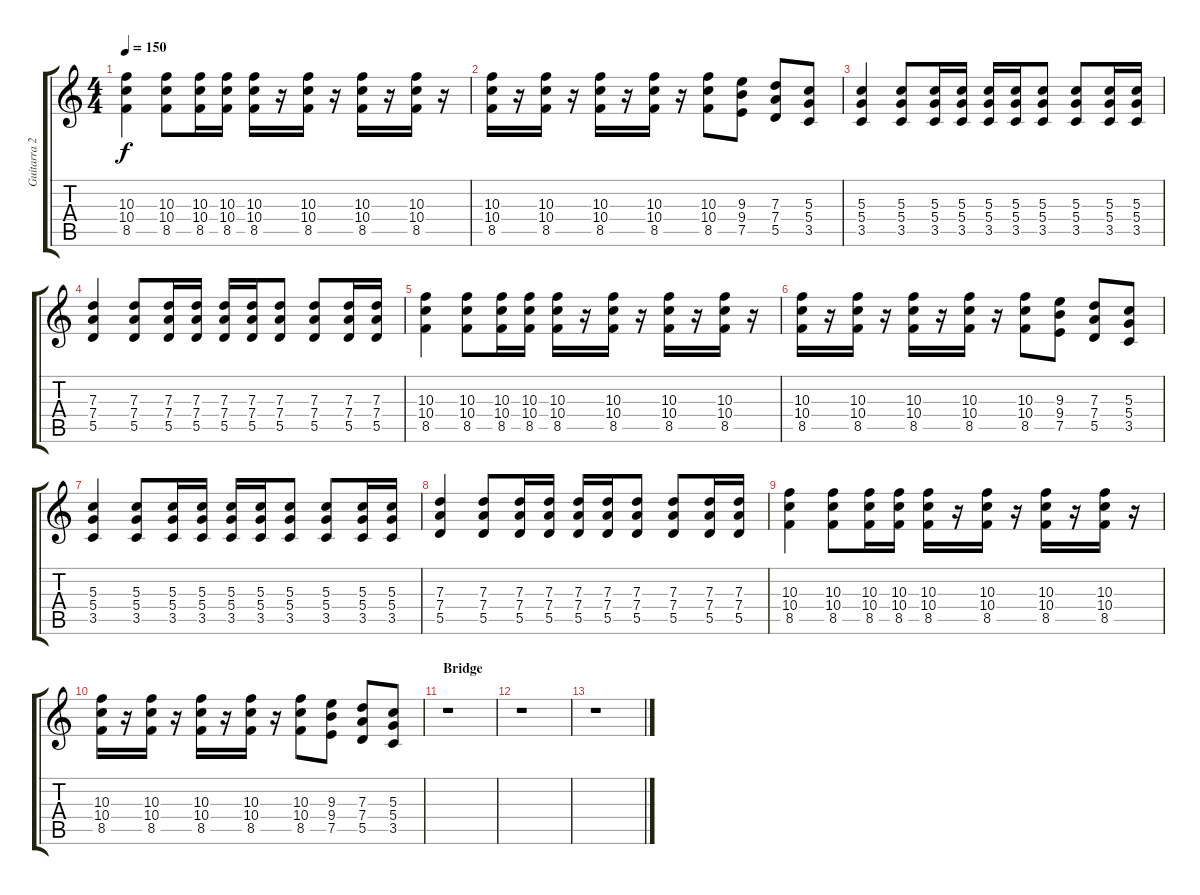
\track ("Guitarra 2 - Erik" "Guitarra 2") {instrument distortionguitar}
\staff {score tabs}
\tuning (E4 B3 G3 D3 A2 E2) {hide}
\ts (4 4)
\tempo 150
\clef g2
\ks c
(10.3 10.4 8.5).4{dy f} (10.3 10.4 8.5).8 (10.3 10.4 8.5).16 (10.3 10.4 8.5).16 (10.3 10.4 8.5).16 r.16 (10.3 10.4 8.5).16 r.16 (10.3 10.4 8.5).16 r.16 (10.3 10.4 8.5).16 r.16 |
(10.3 10.4 8.5).16 r.16 (10.3 10.4 8.5).16 r.16 (10.3 10.4 8.5).16 r.16 (10.3 10.4 8.5).16 r.16 (10.3 10.4 8.5).8 (9.3 9.4 7.5).8 (7.3 7.4 5.5).8 (5.3 5.4 3.5).8 |
(5.3 5.4 3.5).4 (5.3 5.4 3.5).8 (5.3 5.4 3.5).16 (5.3 5.4 3.5).16 (5.3 5.4 3.5).16 (5.3 5.4 3.5).16 (5.3 5.4 3.5).8 (5.3 5.4 3.5).8 (5.3 5.4 3.5).16 (5.3 5.4 3.5).16 |
(7.3 7.4 5.5).4 (7.3 7.4 5.5).8 (7.3 7.4 5.5).16 (7.3 7.4 5.5).16 (7.3 7.4 5.5).16 (7.3 7.4 5.5).16 (7.3 7.4 5.5).8 (7.3 7.4 5.5).8 (7.3 7.4 5.5).16 (7.3 7.4 5.5).16 |
(10.3 10.4 8.5).4 (10.3 10.4 8.5).8 (10.3 10.4 8.5).16 (10.3 10.4 8.5).16 (10.3 10.4 8.5).16 r.16 (10.3 10.4 8.5).16 r.16 (10.3 10.4 8.5).16 r.16 (10.3 10.4 8.5).16 r.16 |
(10.3 10.4 8.5).16 r.16 (10.3 10.4 8.5).16 r.16 (10.3 10.4 8.5).16 r.16 (10.3 10.4 8.5).16 r.16 (10.3 10.4 8.5).8 (9.3 9.4 7.5).8 (7.3 7.4 5.5).8 (5.3 5.4 3.5).8 |
(5.3 5.4 3.5).4 (5.3 5.4 3.5).8 (5.3 5.4 3.5).16 (5.3 5.4 3.5).16 (5.3 5.4 3.5).16 (5.3 5.4 3.5).16 (5.3 5.4 3.5).8 (5.3 5.4 3.5).8 (5.3 5.4 3.5).16 (5.3 5.4 3.5).16 |
(7.3 7.4 5.5).4 (7.3 7.4 5.5).8 (7.3 7.4 5.5).16 (7.3 7.4 5.5).16 (7.3 7.4 5.5).16 (7.3 7.4 5.5).16 (7.3 7.4 5.5).8 (7.3 7.4 5.5).8 (7.3 7.4 5.5).16 (7.3 7.4 5.5).16 |
(10.3 10.4 8.5).4 (10.3 10.4 8.5).8 (10.3 10.4 8.5).16 (10.3 10.4 8.5).16 (10.3 10.4 8.5).16 r.16 (10.3 10.4 8.5).16 r.16 (10.3 10.4 8.5).16 r.16 (10.3 10.4 8.5).16 r.16 |
(10.3 10.4 8.5).16 r.16 (10.3 10.4 8.5).16 r.16 (10.3 10.4 8.5).16 r.16 (10.3 10.4 8.5).16 r.16 (10.3 10.4 8.5).8 (9.3 9.4 7.5).8 (7.3 7.4 5.5).8 (5.3 5.4 3.5).8 |
\section ("" "Bridge")
r.1 |
r.1 |
r.1
